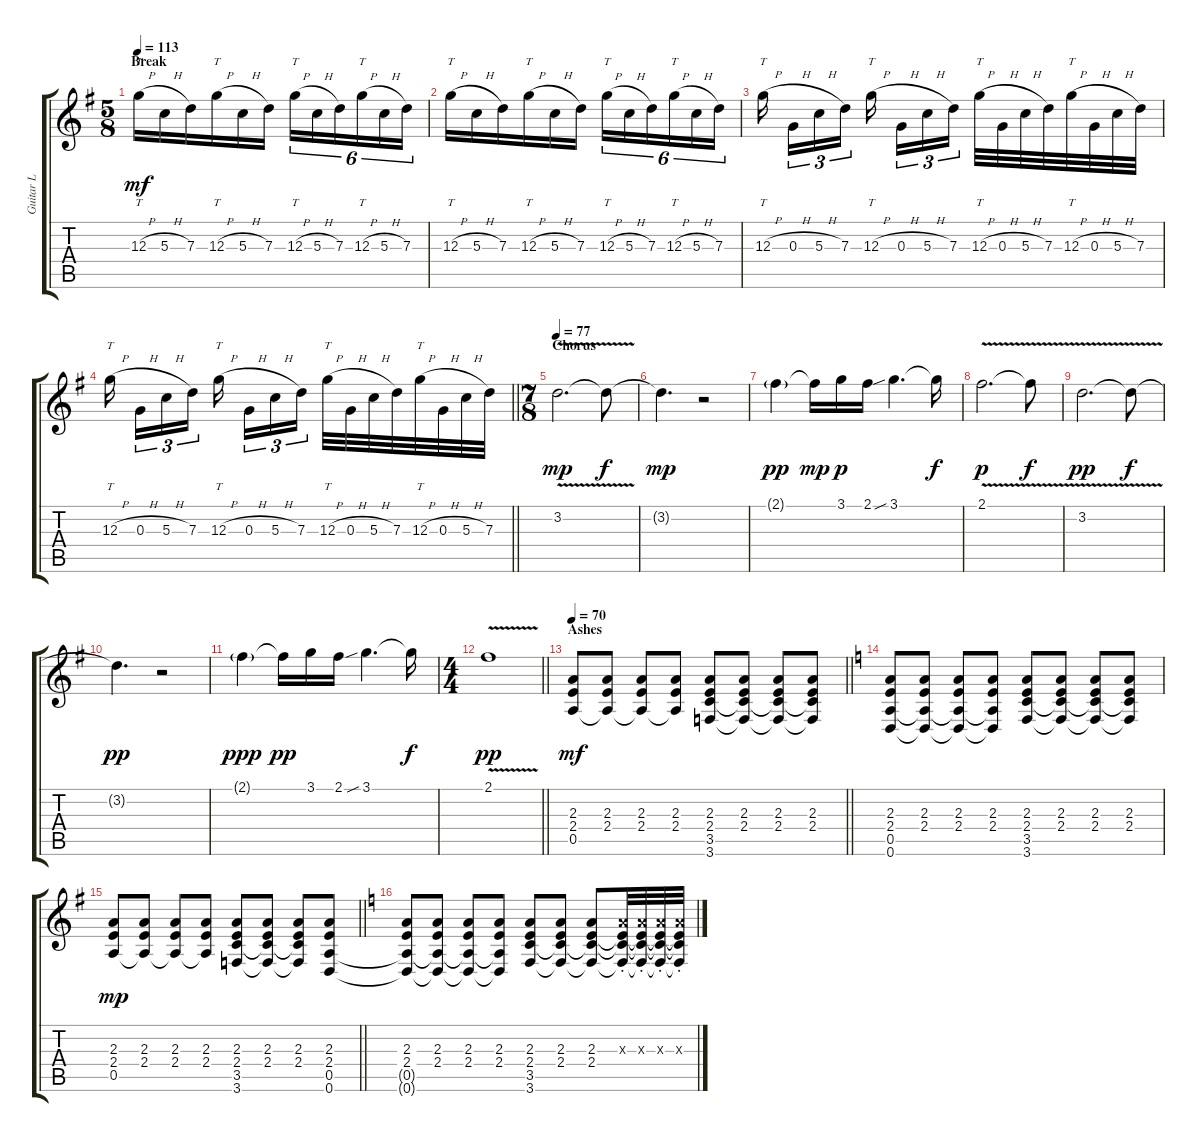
\track ("Guitar L" "Guitar L") {instrument distortionguitar}
\staff {score tabs}
\tuning (E4 B3 G3 D3 A2 D2) {hide}
\ts (5 8)
\section ("" "Break")
\tempo 113
\clef g2
\ks g
12.3{h}.16{tt dy mf} 5.3{h}.16 7.3.16 12.3{h}.16{tt} 5.3{h}.16 7.3.16 12.3{h}.16{tt tu (6 4)} 5.3{h}.16{tu (6 4)} 7.3.16{tu (6 4)} 12.3{h}.16{tt tu (6 4)} 5.3{h}.16{tu (6 4)} 7.3.16{tu (6 4)} |
12.3{h}.16{tt} 5.3{h}.16 7.3.16 12.3{h}.16{tt} 5.3{h}.16 7.3.16 12.3{h}.16{tt tu (6 4)} 5.3{h}.16{tu (6 4)} 7.3.16{tu (6 4)} 12.3{h}.16{tt tu (6 4)} 5.3{h}.16{tu (6 4)} 7.3.16{tu (6 4)} |
12.3{h}.16{tt beam splitsecondary} 0.3{h}.16{tu (3 2)} 5.3{h}.16{tu (3 2)} 7.3.16{tu (3 2)} 12.3{h}.16{tt} 0.3{h}.16{tu (3 2)} 5.3{h}.16{tu (3 2)} 7.3.16{tu (3 2)} 12.3{h}.32{tt} 0.3{h}.32 5.3{h}.32 7.3.32 12.3{h}.32{tt} 0.3{h}.32 5.3{h}.32 7.3.32 |
\barLineRight lightlight
12.3{h}.16{tt beam splitsecondary} 0.3{h}.16{tu (3 2)} 5.3{h}.16{tu (3 2)} 7.3.16{tu (3 2)} 12.3{h}.16{tt} 0.3{h}.16{tu (3 2)} 5.3{h}.16{tu (3 2)} 7.3.16{tu (3 2)} 12.3{h}.32{tt} 0.3{h}.32 5.3{h}.32 7.3.32 12.3{h}.32{tt} 0.3{h}.32 5.3{h}.32 7.3.32 |
\ts (7 8)
\section ("" "Chorus")
\tempo 77
3.2{v}.2{d dy mp} 3.2{t}.8{dy f} |
3.2{t}.4{d dy mp} r.2 |
2.1{g}.4{dy pp} 2.1{t}.16{dy mp} 3.1.16{dy p} 2.1.16 3.1{sib}.4{d} 3.1{t}.16{dy f} |
2.1{v}.2{d dy p} 2.1{t}.8{dy f} |
3.2{v}.2{d dy pp} 3.2{t}.8{dy f} |
3.2{t}.4{d dy pp} r.2 |
2.1{g}.4{dy ppp} 2.1{t}.16{dy pp} 3.1.16 2.1.16 3.1{sib}.4{d} 3.1{t}.16{dy f} |
\ts (4 4)
\barLineRight lightlight
2.1{v}.1{dy pp} |
\section ("" "Ashes")
\tempo 70
\barLineRight lightlight
(2.3 2.4 0.5).8{dy mf} (2.3 2.4 0.5{t}).8 (2.3 2.4 0.5{t}).8 (2.3 2.4 0.5{t}).8 (2.3 2.4 3.5 3.6).8 (2.3 2.4 3.5{t} 3.6{t}).8 (2.3 2.4 3.5{t} 3.6{t}).8 (2.3 2.4 3.5{t} 3.6{t}).8 |
\ks c
(2.3 2.4 0.5 0.6).8 (2.3 2.4 0.5{t} 0.6{t}).8 (2.3 2.4 0.5{t} 0.6{t}).8 (2.3 2.4 0.5{t} 0.6{t}).8 (2.3 2.4 3.5 3.6).8 (2.3 2.4 3.5{t} 3.6{t}).8 (2.3 2.4 3.5{t} 3.6{t}).8 (2.3 2.4 3.5{t} 3.6{t}).8 |
\barLineRight lightlight
\ks g
(2.3 2.4 0.5).8{dy mp} (2.3 2.4 0.5{t}).8 (2.3 2.4 0.5{t}).8 (2.3 2.4 0.5{t}).8 (2.3 2.4 3.5 3.6).8 (2.3 2.4 3.5{t} 3.6{t}).8 (2.3 2.4 3.5{t} 3.6{t}).8 (2.3 2.4 0.5 0.6).8 |
\ks c
(2.3 2.4 0.5{t} 0.6{t}).8 (2.3 2.4 0.5{t} 0.6{t}).8 (2.3 2.4 0.5{t} 0.6{t}).8 (2.3 2.4 0.5{t} 0.6{t}).8 (2.3 2.4 3.5 3.6).8 (2.3 2.4 3.5{t} 3.6{t}).8 (2.3 2.4 3.5{t} 3.6{t}).8 (2.3{st x} 2.4{t} 3.5{t} 3.6{t}).32 (2.3{st x} 2.4{t} 3.5{t} 3.6{t}).32 (2.3{st x} 2.4{t} 3.5{t} 3.6{t}).32 (2.3{st x} 2.4{t} 3.5{t} 3.6{t}).32
